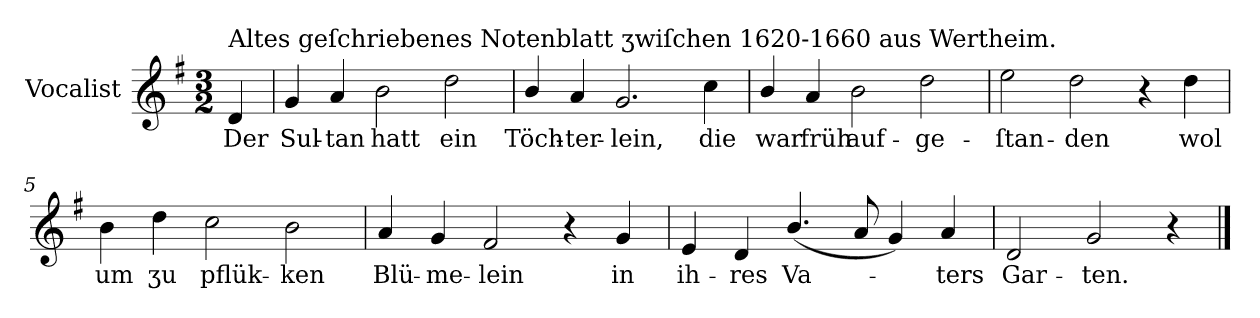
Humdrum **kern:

**kern	**text
*part1	*part1
*staff1	*staff1
*I"Vocalist	*
*k[f#]	*
*G:	*
*M3/2	*
=	=
!LO:TX:a:t=Altes geſchriebenes Notenblatt ʒwiſchen 1620-1660 aus Wertheim.	!
4d	Der
=1	=1
4g	Sul-
4a	-tan
2b	hatt
2dd	ein
=2	=2
4b/	Töch-
4a	-ter-
2.g	-lein,
4cc	die
=3	=3
4b/	war
4a	früh
2b	auf-
2dd	-ge-
=4	=4
2ee	-ſtan-
2dd	-den
4r	.
4dd	wol
=5	=5
4b	um
4dd	ʒu
2cc	pflük-
2b	-ken
=6	=6
4a	Blü-
4g	-me-
2f#	-lein
4r	.
4g	in
=7	=7
4e	ih-
4d	-res
(4.b/	Va-
8a	.
4g)	.
4a	-ters
=8	=8
2d	Gar-
2g	-ten.
4r	.
==	==
*-	*-
